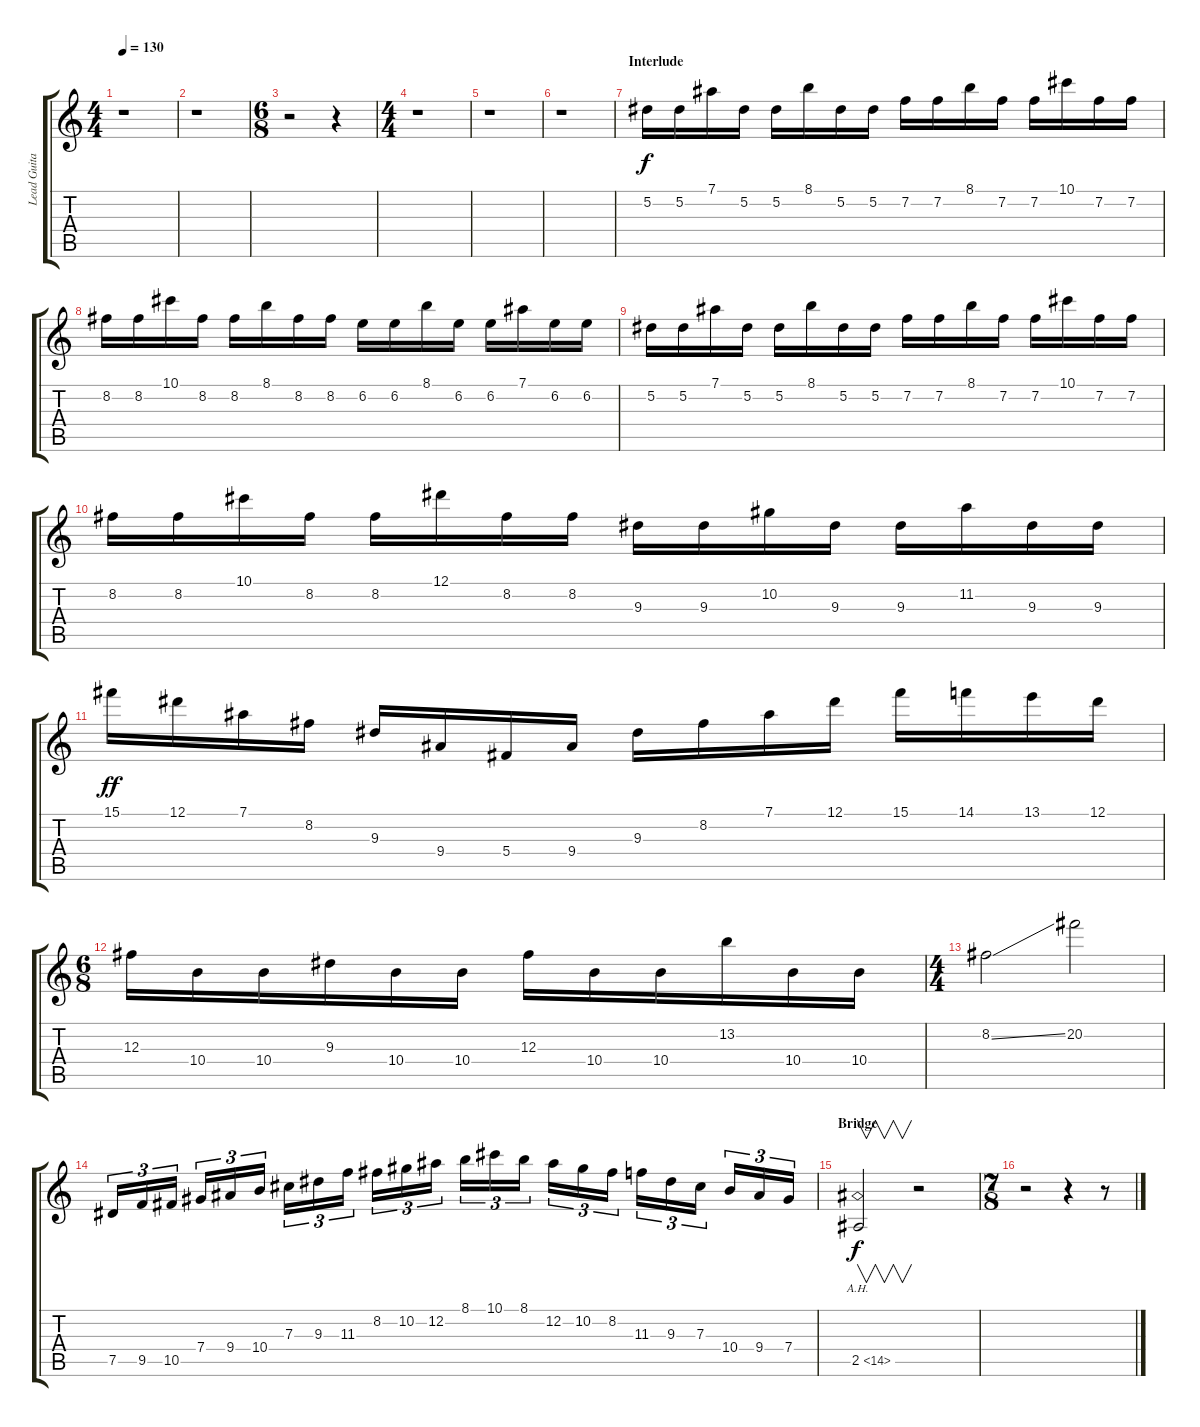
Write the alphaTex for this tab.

\track ("Lead Guitar II" "Lead Guita") {instrument overdrivenguitar}
\staff {score tabs}
\tuning (Eb4 Bb3 Gb3 Db3 Ab2 Eb2) {hide}
\ts (4 4)
\tempo 130
\clef g2
\ks c
r.1{dy f} |
r.1 |
\ts (6 8)
r.2 r.4 |
\ts (4 4)
r.1 |
r.1 |
r.1 |
\section ("" "Interlude")
5.2.16 5.2.16 7.1.16 5.2.16 5.2.16 8.1.16 5.2.16 5.2.16 7.2.16 7.2.16 8.1.16 7.2.16 7.2.16 10.1.16 7.2.16 7.2.16 |
8.2.16 8.2.16 10.1.16 8.2.16 8.2.16 8.1.16 8.2.16 8.2.16 6.2.16 6.2.16 8.1.16 6.2.16 6.2.16 7.1.16 6.2.16 6.2.16 |
5.2.16 5.2.16 7.1.16 5.2.16 5.2.16 8.1.16 5.2.16 5.2.16 7.2.16 7.2.16 8.1.16 7.2.16 7.2.16 10.1.16 7.2.16 7.2.16 |
8.2.16 8.2.16 10.1.16 8.2.16 8.2.16 12.1.16 8.2.16 8.2.16 9.3.16 9.3.16 10.2.16 9.3.16 9.3.16 11.2.16 9.3.16 9.3.16 |
15.1.16{dy ff} 12.1.16 7.1.16 8.2.16 9.3.16 9.4.16 5.4.16 9.4.16 9.3.16 8.2.16 7.1.16 12.1.16 15.1.16 14.1.16 13.1.16 12.1.16 |
\ts (6 8)
12.3.16 10.4.16 10.4.16 9.3.16 10.4.16 10.4.16 12.3.16 10.4.16 10.4.16 13.2.16 10.4.16 10.4.16 |
\ts (4 4)
8.2{ss}.2 20.2.2 |
7.5.16{tu (3 2)} 9.5.16{tu (3 2)} 10.5.16{tu (3 2)} 7.4.16{tu (3 2)} 9.4.16{tu (3 2)} 10.4.16{tu (3 2)} 7.3.16{tu (3 2)} 9.3.16{tu (3 2)} 11.3.16{tu (3 2)} 8.2.16{tu (3 2)} 10.2.16{tu (3 2)} 12.2.16{tu (3 2)} 8.1.16{tu (3 2)} 10.1.16{tu (3 2)} 8.1.16{tu (3 2)} 12.2.16{tu (3 2)} 10.2.16{tu (3 2)} 8.2.16{tu (3 2)} 11.3.16{tu (3 2)} 9.3.16{tu (3 2)} 7.3.16{tu (3 2)} 10.4.16{tu (3 2)} 9.4.16{tu (3 2)} 7.4.16{tu (3 2)} |
\section ("" "Bridge")
2.5{ah 12}.2{v dy f instrument guitarharmonics} r.2{instrument overdrivenguitar} |
\ts (7 8)
r.2 r.4 r.8
